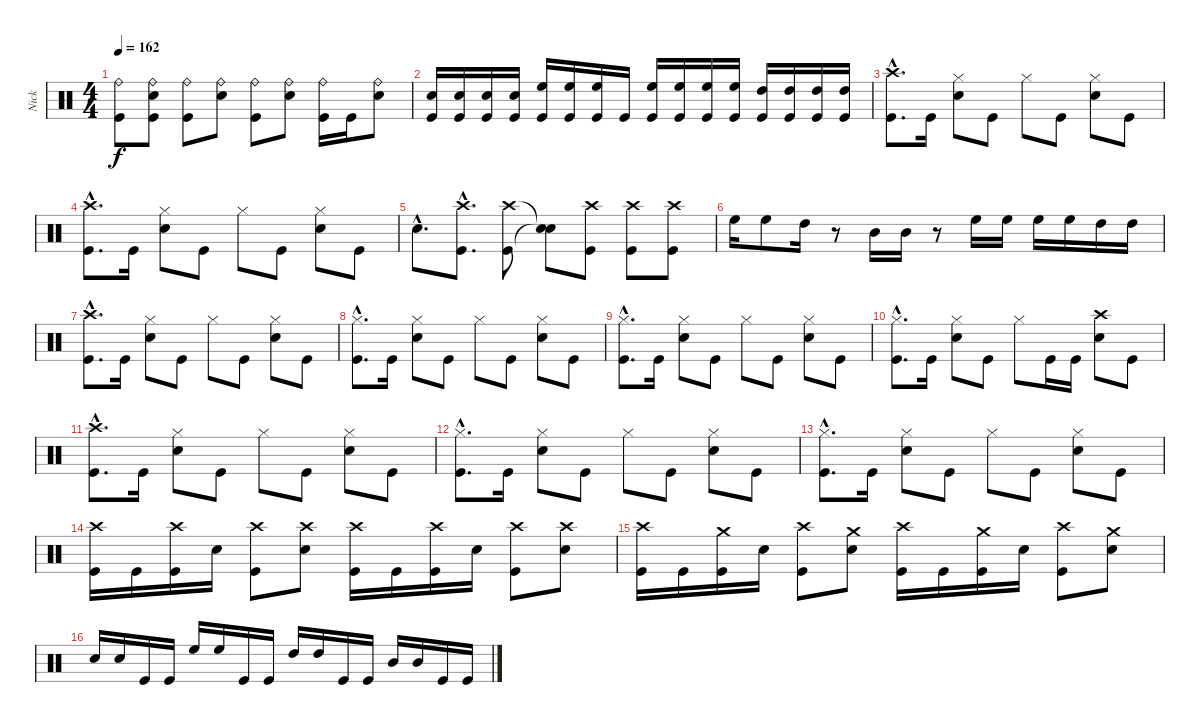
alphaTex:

\track ("Nick" "Nick") {instrument percussion}
\staff {score}
\articulation defaults
\ts (4 4)
\tempo 162
\clef neutral
\ks c
("Kick (hit)" "Ride (bell)").8{dy f} ("Kick (hit)" "Ride (bell)" "Snare (hit) 2").8 ("Kick (hit)" "Ride (bell)").8 ("Ride (bell)" "Snare (hit) 2").8 ("Kick (hit)" "Ride (bell)").8 ("Ride (bell)" "Snare (hit) 2").8 ("Kick (hit)" "Ride (bell)").16 "Kick (hit)".16 ("Ride (bell)" "Snare (hit) 2").8 |
("Kick (hit)" "Snare (hit) 2").16 ("Kick (hit)" "Snare (hit) 2").16 ("Kick (hit)" "Snare (hit) 2").16 ("Kick (hit)" "Snare (hit) 2").16 ("Kick (hit)" "High Floor Tom (hit)").16 ("Kick (hit)" "High Floor Tom (hit)").16 ("Kick (hit)" "High Floor Tom (hit)").16 "Kick (hit)".16 ("Kick (hit)" "High Floor Tom (hit)").16 ("Kick (hit)" "High Floor Tom (hit)").16 ("Kick (hit)" "High Floor Tom (hit)").16 ("Kick (hit)" "High Floor Tom (hit)").16 ("Kick (hit)" "High Tom (hit)").16 ("Kick (hit)" "High Tom (hit)").16 ("Kick (hit)" "High Tom (hit)").16 ("Kick (hit)" "High Tom (hit)").16 |
("Kick (hit)"{hac} "Crash high (hit)"{hac}).8{d} "Kick (hit)".16 ("Hi-Hat (closed)" "Snare (hit) 2").8 "Kick (hit)".8 "Hi-Hat (closed)".8 "Kick (hit)".8 ("Hi-Hat (closed)" "Snare (hit) 2").8 "Kick (hit)".8 |
("Kick (hit)"{hac} "Crash high (hit)"{hac}).8{d} "Kick (hit)".16 ("Hi-Hat (closed)" "Snare (hit) 2").8 "Kick (hit)".8 "Hi-Hat (closed)".8 "Kick (hit)".8 ("Hi-Hat (closed)" "Snare (hit) 2").8 "Kick (hit)".8 |
"Snare (hit) 2"{hac}.8{d} ("Kick (hit)"{hac} "Crash high (hit)"{hac}).8{d} ("Kick (hit)" "Crash high (hit)").8 ("Snare (hit)"{t} "Snare (hit)"{t}).8 ("Kick (hit)" "Crash high (hit)").8 ("Kick (hit)" "Crash high (hit)").8 ("Kick (hit)" "Crash high (hit)").8 |
"High Floor Tom (hit)".16 "High Floor Tom (hit)".8 "High Tom (hit)".16 r.8 "Mid Tom (hit)".16 "Mid Tom (hit)".16 r.8 "High Floor Tom (hit)".16 "High Floor Tom (hit)".16 "High Floor Tom (hit)".16 "High Floor Tom (hit)".16 "High Tom (hit)".16 "High Tom (hit)".16 |
("Kick (hit)"{hac} "Crash high (hit)"{hac}).8{d} "Kick (hit)".16 ("Hi-Hat (closed)" "Snare (hit) 2").8 "Kick (hit)".8 "Hi-Hat (closed)".8 "Kick (hit)".8 ("Hi-Hat (closed)" "Snare (hit) 2").8 "Kick (hit)".8 |
("Kick (hit)"{hac} "Hi-Hat (closed)"{hac}).8{d} "Kick (hit)".16 ("Hi-Hat (closed)" "Snare (hit) 2").8 "Kick (hit)".8 "Hi-Hat (closed)".8 "Kick (hit)".8 ("Hi-Hat (closed)" "Snare (hit) 2").8 "Kick (hit)".8 |
("Kick (hit)"{hac} "Hi-Hat (closed)"{hac}).8{d} "Kick (hit)".16 ("Hi-Hat (closed)" "Snare (hit) 2").8 "Kick (hit)".8 "Hi-Hat (closed)".8 "Kick (hit)".8 ("Hi-Hat (closed)" "Snare (hit) 2").8 "Kick (hit)".8 |
("Kick (hit)"{hac} "Hi-Hat (closed)"{hac}).8{d} "Kick (hit)".16 ("Hi-Hat (closed)" "Snare (hit) 2").8 "Kick (hit)".8 "Hi-Hat (closed)".8 "Kick (hit)".16 "Kick (hit)".16 ("Crash high (hit)" "Snare (hit) 2").8 "Kick (hit)".8 |
("Kick (hit)"{hac} "Crash high (hit)"{hac}).8{d} "Kick (hit)".16 ("Hi-Hat (closed)" "Snare (hit) 2").8 "Kick (hit)".8 "Hi-Hat (closed)".8 "Kick (hit)".8 ("Hi-Hat (closed)" "Snare (hit) 2").8 "Kick (hit)".8 |
("Kick (hit)"{hac} "Hi-Hat (closed)"{hac}).8{d} "Kick (hit)".16 ("Hi-Hat (closed)" "Snare (hit) 2").8 "Kick (hit)".8 "Hi-Hat (closed)".8 "Kick (hit)".8 ("Hi-Hat (closed)" "Snare (hit) 2").8 "Kick (hit)".8 |
("Kick (hit)"{hac} "Hi-Hat (closed)"{hac}).8{d} "Kick (hit)".16 ("Hi-Hat (closed)" "Snare (hit) 2").8 "Kick (hit)".8 "Hi-Hat (closed)".8 "Kick (hit)".8 ("Hi-Hat (closed)" "Snare (hit) 2").8 "Kick (hit)".8 |
("Kick (hit)" "Crash high (hit)").16 "Kick (hit)".16 ("Kick (hit)" "Crash high (hit)").16 "Snare (hit) 2".16 ("Kick (hit)" "Crash high (hit)").8 ("Crash high (hit)" "Snare (hit) 2").8 ("Kick (hit)" "Crash high (hit)").16 "Kick (hit)".16 ("Kick (hit)" "Crash high (hit)").16 "Snare (hit) 2".16 ("Kick (hit)" "Crash high (hit)").8 ("Crash high (hit)" "Snare (hit) 2").8 |
("Kick (hit)" "Crash high (hit)").16 "Kick (hit)".16 ("Kick (hit)" "Crash medium (hit)").16 "Snare (hit) 2".16 ("Kick (hit)" "Crash high (hit)").8 ("Crash medium (hit)" "Snare (hit) 2").8 ("Kick (hit)" "Crash high (hit)").16 "Kick (hit)".16 ("Kick (hit)" "Crash medium (hit)").16 "Snare (hit) 2".16 ("Kick (hit)" "Crash high (hit)").8 ("Crash medium (hit)" "Snare (hit) 2").8 |
"Snare (hit) 2".16 "Snare (hit) 2".16 "Kick (hit)".16 "Kick (hit)".16 "High Floor Tom (hit)".16 "High Floor Tom (hit)".16 "Kick (hit)".16 "Kick (hit)".16 "High Tom (hit)".16 "High Tom (hit)".16 "Kick (hit)".16 "Kick (hit)".16 "Mid Tom (hit)".16 "Mid Tom (hit)".16 "Kick (hit)".16 "Kick (hit)".16
